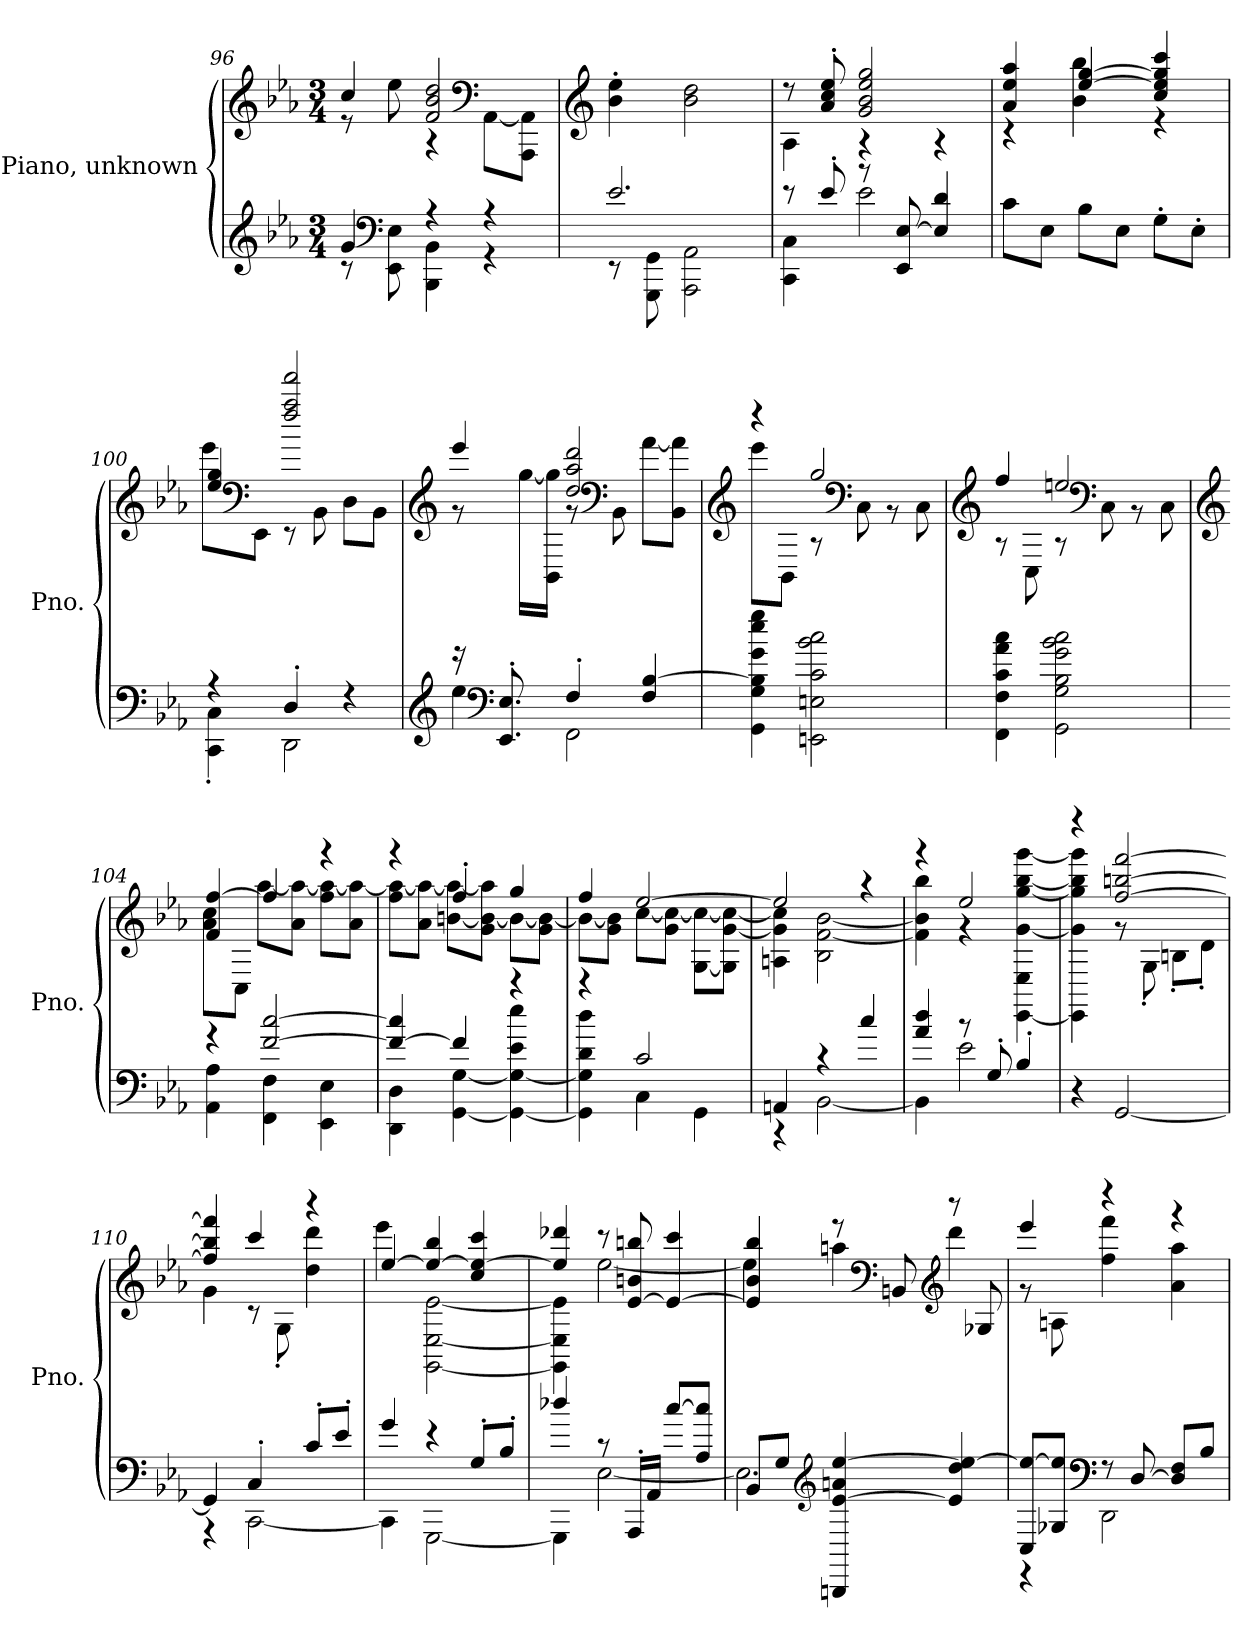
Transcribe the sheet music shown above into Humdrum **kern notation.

**kern	**kern
*part1	*part1
*staff2	*staff1
*I"Piano, unknown	*
*I'Pno.	*
*clefG2	*clefG2
*k[b-e-a-]	*k[b-e-a-]
*M3/4	*M3/4
=96	=96
*^	*^
4g/	8r	4cc/	8r
*clefF4	*	*	*
.	8EE-\ 8E-\	.	8ee-\
4r	4BBB-\ 4BB-\	2f/ 2b-/ 2dd/	4r
*	*	*clefF4	*
4r	4r	.	[8AA-\L
.	.	.	8AAA-\ 8AA-\]J
*	*	*v	*v
=97	=97	=97
*	*	*clefG2
2.e-/	8r	4b-\' 4ee-\'
.	8GGG\ 8GG\	.
.	2AAA-\ 2AA-\	2b-\ 2dd\
=98	=98	=98
*	*	*^
8r	4CC\ 4C\	8r	4A-\
8e-'/	.	8a-/' 8cc/' 8ee-/'	.
8r	2e-\	2g/ 2b-/ 2ee-/ 2gg/	4r
8EE-/ [8E-/	.	.	.
4E-/] 4d/	.	.	4r
*v	*v	*	*
=99	=99	=99
8c\L	4a-/ 4ee-/ 4aa-/	4r
8E-\J	.	.
8B-\L	[4ee-/ [4gg/	4b-\ 4bb-\
8E-\J	.	.
8G'\L	4cc/ 4ee-/] 4gg/] 4ccc/	4r
8E-'\J	.	.
!!LO:PB:g=z	!!
=100	=100	=100
*^	*	*
4r	4CC\' 4C\'	4ee-/ 4gg/	8eee-\L
*	*	*clefF4	*
.	.	.	8EE-\J
4D'/	2DD\	2ff/ 2aa-/ 2fff/	8r
.	.	.	8BB-\
4r	.	.	8D\L
.	.	.	8BB-\J
=101	=101	=101	=101
*clefG2	*	*clefG2	*
16r	4ee-\	4eee-/	8r
*clefF4	*	*	*
8.EE-/' 8.E-/'	.	.	.
.	.	.	[16gg\LL
.	.	.	16BB-\ 16gg\]JJ
4F'/	2FF\	2dd/ 2aa-/ 2ddd/	8r
*	*	*clefF4	*
.	.	.	8BB-\
4F/ [4B-/	.	.	[8a-\L
.	.	.	8BB-\ 8a-\]J
*v	*v	*	*
=102	=102	=102
*	*clefG2	*
4GG\ 4G\ 4B-\] 4g\ 4ee-\ 4gg\	4r	8eee-\L
.	.	8BB-\J
2EEn\ 2En\ 2c\ 2b-\ 2cc\	2gg/	8r
*	*clefF4	*
.	.	8C\
.	.	8r
.	.	8C\
=103	=103	=103
*	*clefG2	*
4FF\ 4F\ 4c\ 4a-\ 4cc\	4ff/	8r
.	.	8C\
2GG\ 2G\ 2B-\ 2g\ 2b-\ 2cc\	2een/	8r
*	*clefF4	*
.	.	8C\
.	.	8r
.	.	8C\
!!LO:LB:g=z	!!
=104	=104	=104
*	*clefG2	*
*^	*	*
4r	4AA-\ 4A-\	4f/ [4ff/	8a-\ 8cc\L
.	.	.	8C\J
[2f/ [2cc/	4FF\ 4F\	4ff/]	[8aa-\L
.	.	.	8a-\ 8aa-\_J
.	4EE-\ 4E-\	4r	8ff\ 8aa-\_L
.	.	.	8a-\ 8aa-\_J
=105	=105	=105	=105
4f/_ 4cc/]	4DD\ 4D\	4r	8ff\ 8aa-\_L
.	.	.	8a-\ 8aa-\_J
4f/]	[4GG\ [4G\	4ff'/	[8bn\ 8aa-\_L
.	.	.	8g\ 8b\_ 8aa-\]J
4r	4GG\_ 4G\_ 4e-\ 4ee-\	4gg/	8b\L_
.	.	.	8g\ 8b\_J
=106	=106	=106	=106
4r	4GG\] 4G\] 4d\ 4dd\	4ff/	8b\L_
.	.	.	8g\ 8b\]J
2c/	4C\	[2ee-/	[8cc\L
.	.	.	8g\ 8cc\_J
.	4GG\	.	[8G\ 8cc\_L
.	.	.	8G\] [8g\ 8cc\_J
=107	=107	=107	=107
4AAn/	4r	2ee-/]	4An\ 4g\] 4cc\]
4r	[2BB-\	.	2B-\ [2f\ [2b-\
4cc/	.	4r	.
=108	=108	=108	=108
4a-/ 4dd/	4BB-\]	4r	4f\] 4b-\] 4bb-\
8r	2e-\	2ee-/	4r
8G'/	.	.	.
4B-'/	.	.	[4EE-\ 4E-\ [4g\ [4gg\ [4bb-\ [4ggg\
*v	*v	*	*
!!LO:LB:g=z	!!
=109	=109	=109
4r	4r	4EE-\] 4g\] 4gg\] 4bb-\] 4ggg\]
[2GG/	[2ff/ [2bbn/ [2fff/	8r
.	.	8G'\
.	.	8Bn'\L
.	.	8d'\J
=110	=110	=110
*^	*	*
4GG/]	4r	4ff/] 4bb/] 4fff/]	4g\
4C'/	[2CC\	4ccc/	8r
.	.	.	8G'\
8c'/L	.	4r	4dd\ 4ddd\
8e-'/J	.	.	.
=111	=111	=111	=111
4g/	4CC\]	[4ee-/	4eee-\
4r	[2GGG\	4ee-/_ 4bb-/	[2GG\ [2E-\ [2e-\
8G'/L	.	4cc/ 4ee-/_ 4ccc/	.
8B-'/J	.	.	.
=112	=112	=112	=112
4dd-X/	4GGG\]	4ee-/] 4ddd-X/	4GG\] 4E-\] 4e-\]
8r	[2E-\	8r	[2ee-\
16AAA-'/LL	.	[8e-/ 8bn/ 8bbn/	.
16AA-/JJ	.	.	.
[8cc/L	.	4e-/_ 4ccc/	.
8A-/ 8cc/]J	.	.	.
!!LO:LB:g=z	!!
=113	=113	=113	=113
8BB-/L	2.E-\]	4e-/] 4b-/ 4bb-/	4ee-\]
8G/J	.	.	.
*clefG2	*	*	*
4BBBn/ [4e-/ 4an/ [4ee-/	.	8r	4aan\
*	*	*clefF4	*
.	.	8BBn/	.
*	*	*clefG2	*
4e-/] 4dd/ 4ee-/_	.	8r	4ddd\
.	.	8G-X/	.
=114	=114	=114	=114
8C/ 8ee-/_L	4r	4eee-/	8r
8G-X/ 8ee-/]J	.	.	8An\
*clefF4	*	*	*
8r	2DD\	4r	4ff\ 4fff\
[8D/	.	.	.
8D/] 8F/L	.	4r	4a-\ 4aa-\
8B-/J	.	.	.
*v	*v	*	*
*	*v	*v
=	=
*-	*-
